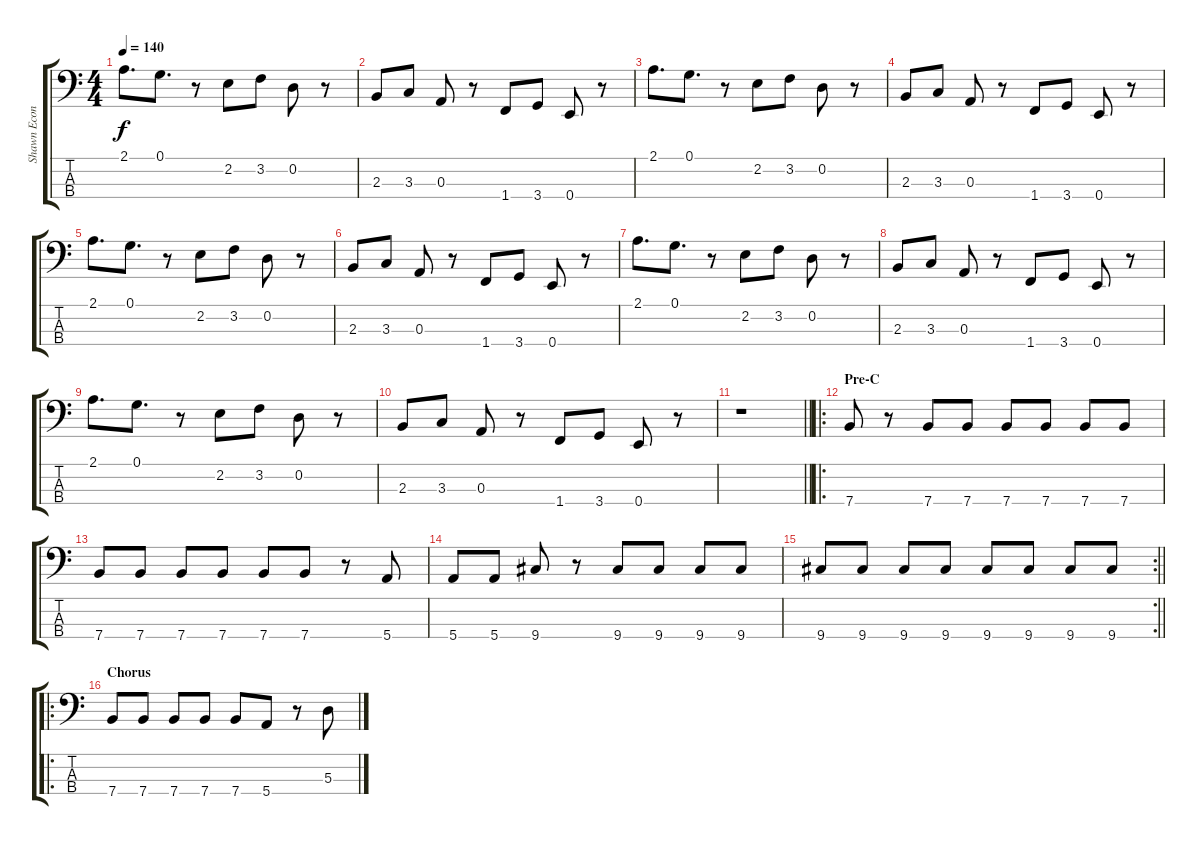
\track ("Shawn Economaki" "Shawn Econ") {instrument electricbasspick}
\staff {score tabs}
\tuning (G2 D2 A1 E1) {hide}
\ts (4 4)
\tempo 140
\clef f4
\ks c
2.1.8{d dy f} 0.1.8{d} r.8 2.2.8 3.2.8 0.2.8 r.8 |
2.3.8 3.3.8 0.3.8 r.8 1.4.8 3.4.8 0.4.8 r.8 |
2.1.8{d} 0.1.8{d} r.8 2.2.8 3.2.8 0.2.8 r.8 |
2.3.8 3.3.8 0.3.8 r.8 1.4.8 3.4.8 0.4.8 r.8 |
2.1.8{d} 0.1.8{d} r.8 2.2.8 3.2.8 0.2.8 r.8 |
2.3.8 3.3.8 0.3.8 r.8 1.4.8 3.4.8 0.4.8 r.8 |
2.1.8{d} 0.1.8{d} r.8 2.2.8 3.2.8 0.2.8 r.8 |
2.3.8 3.3.8 0.3.8 r.8 1.4.8 3.4.8 0.4.8 r.8 |
2.1.8{d} 0.1.8{d} r.8 2.2.8 3.2.8 0.2.8 r.8 |
2.3.8 3.3.8 0.3.8 r.8 1.4.8 3.4.8 0.4.8 r.8 |
\barLineRight lightlight
r.1 |
\ro
\section ("" "Pre-C")
7.4.8 r.8 7.4.8 7.4.8 7.4.8 7.4.8 7.4.8 7.4.8 |
7.4.8 7.4.8 7.4.8 7.4.8 7.4.8 7.4.8 r.8 5.4.8 |
5.4.8 5.4.8 9.4.8 r.8 9.4.8 9.4.8 9.4.8 9.4.8 |
\rc 2
\barLineRight lightlight
9.4.8 9.4.8 9.4.8 9.4.8 9.4.8 9.4.8 9.4.8 9.4.8 |
\ro
\section ("" "Chorus")
7.4.8 7.4.8 7.4.8 7.4.8 7.4.8 5.4.8 r.8 5.3.8
